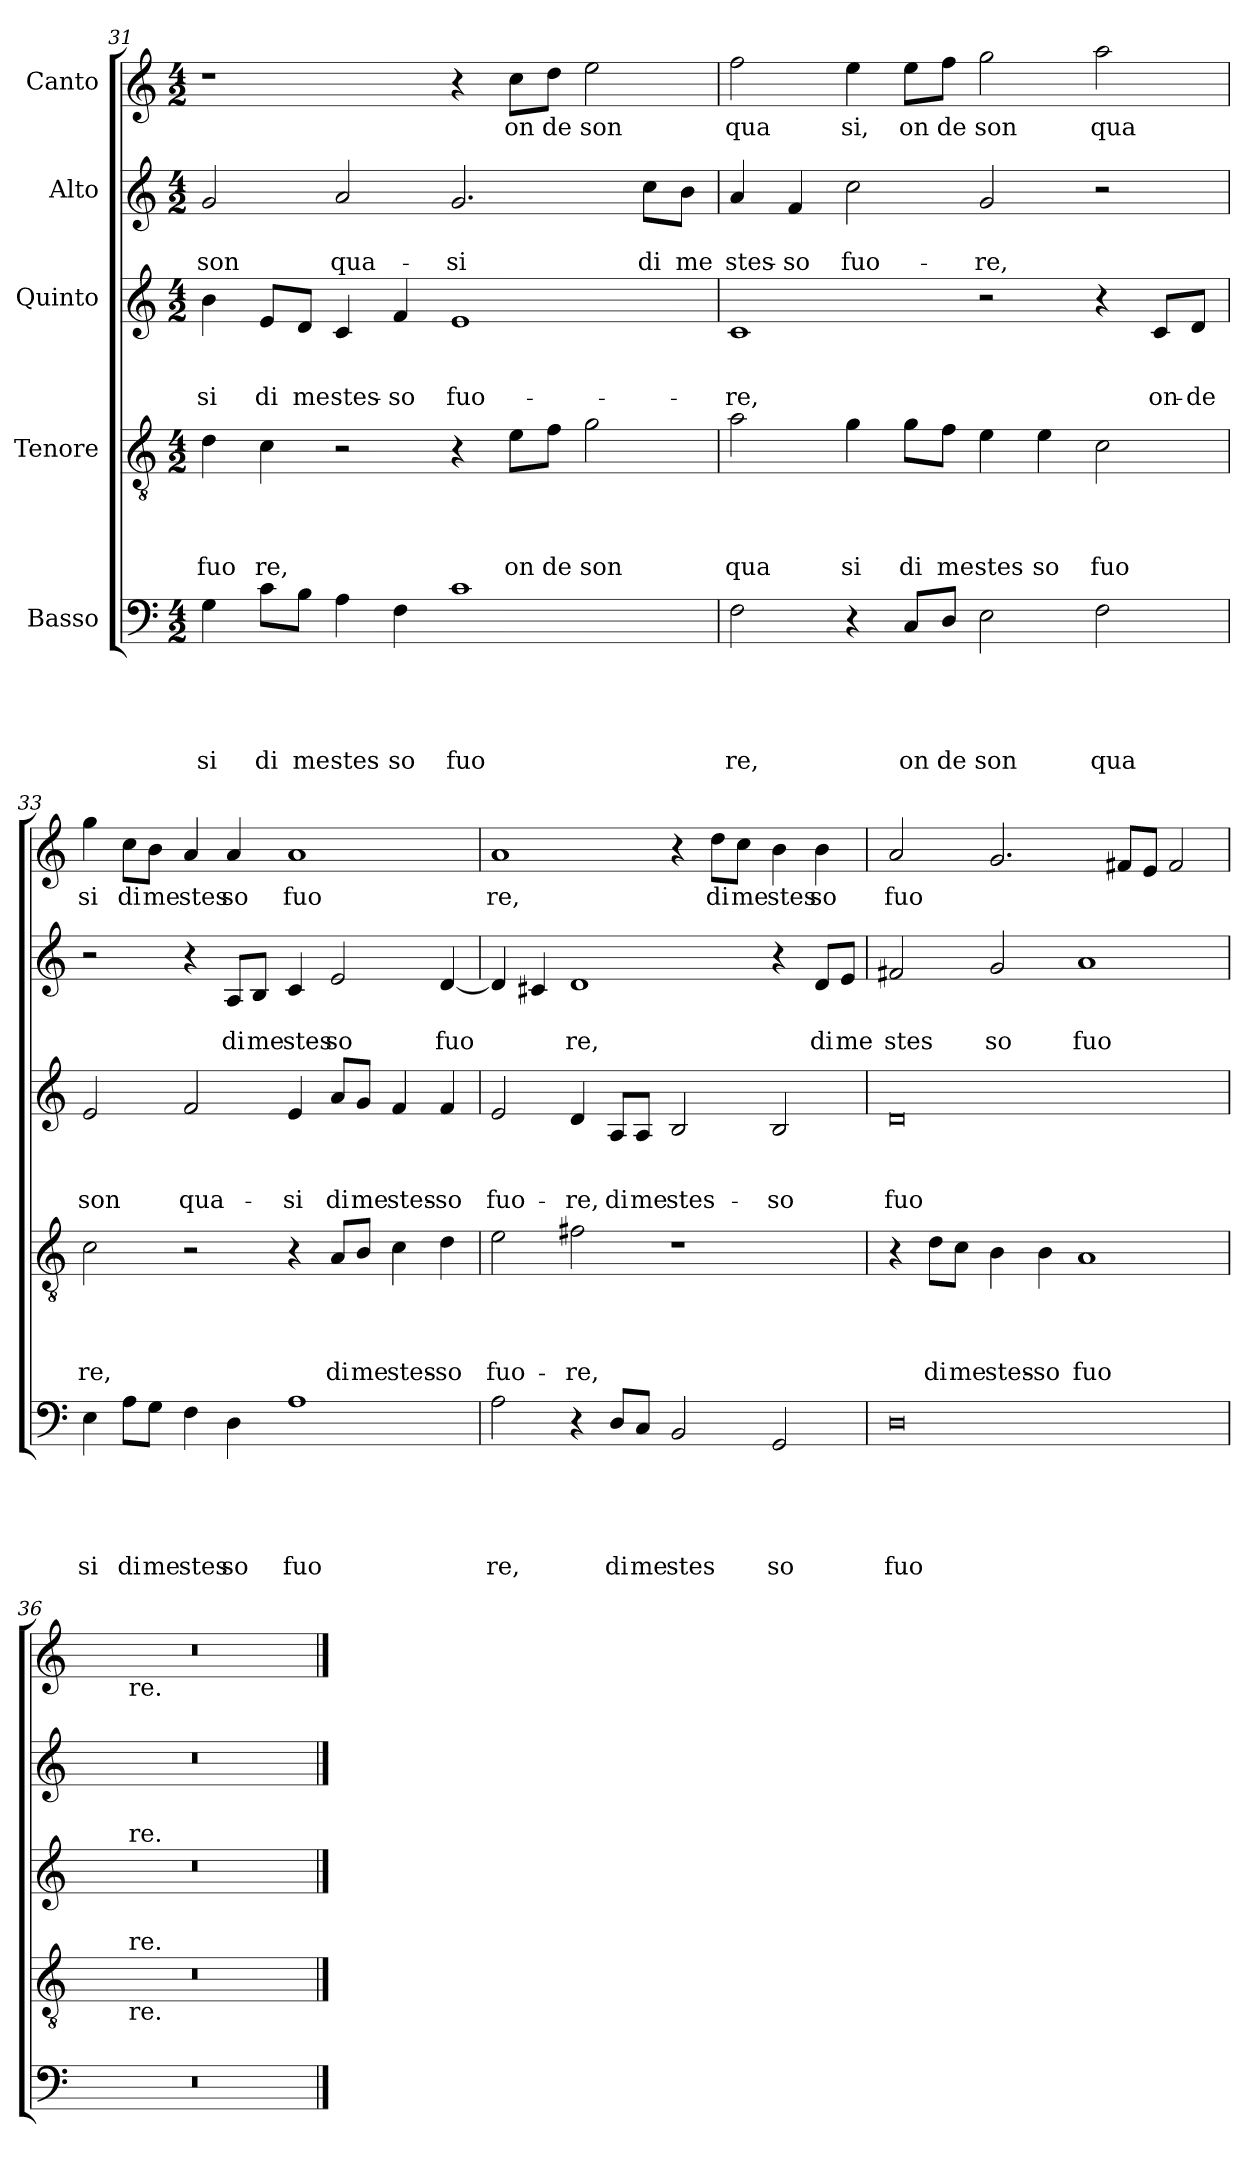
**kern	**text	**text	**text	**text	**text	**kern	**text	**text	**text	**text	**kern	**text	**text	**text	**kern	**text	**text	**kern	**text
*part5	*part5	*part5	*part5	*part5	*part5	*part4	*part4	*part4	*part4	*part4	*part3	*part3	*part3	*part3	*part2	*part2	*part2	*part1	*part1
*staff5	*staff5	*staff5	*staff5	*staff5	*staff5	*staff4	*staff4	*staff4	*staff4	*staff4	*staff3	*staff3	*staff3	*staff3	*staff2	*staff2	*staff2	*staff1	*staff1
*I"Basso	*	*	*	*	*	*I"Tenore	*	*	*	*	*I"Quinto	*	*	*	*I"Alto	*	*	*I"Canto	*
*clefF4	*	*	*	*	*	*clefGv2	*	*	*	*	*clefG2	*	*	*	*clefG2	*	*	*clefG2	*
*k[]	*	*	*	*	*	*k[]	*	*	*	*	*k[]	*	*	*	*k[]	*	*	*k[]	*
*C:	*	*	*	*	*	*C:	*	*	*	*	*C:	*	*	*	*C:	*	*	*C:	*
*M4/2	*	*	*	*	*	*M4/2	*	*	*	*	*M4/2	*	*	*	*M4/2	*	*	*M4/2	*
=31	=31	=31	=31	=31	=31	=31	=31	=31	=31	=31	=31	=31	=31	=31	=31	=31	=31	=31	=31
!	!	!	!	!	!LO:LY:b	!	!	!	!	!LO:LY:b	!	!	!	!LO:LY:b	!	!	!LO:LY:b	!	!
4G\	.	.	.	.	si	4d\	.	.	.	fuo	4b\	.	.	-si	2g/	.	son	1r	.
!	!	!	!	!	!LO:LY:b	!	!	!	!	!LO:LY:b	!	!	!	!LO:LY:b	!	!	!	!	!
8c\L	.	.	.	.	di	4c\	.	.	.	re,	8e/L	.	.	di	.	.	.	.	.
!	!	!	!	!	!LO:LY:b	!	!	!	!	!	!	!	!	!LO:LY:b	!	!	!	!	!
8B\J	.	.	.	.	me	.	.	.	.	.	8d/J	.	.	me	.	.	.	.	.
!	!	!	!	!	!LO:LY:b	!	!	!	!	!	!	!	!	!LO:LY:b	!	!	!LO:LY:b	!	!
4A\	.	.	.	.	stes	2r	.	.	.	.	4c/	.	.	stes-	2a/	.	qua-	.	.
!	!	!	!	!	!LO:LY:b	!	!	!	!	!	!	!	!	!LO:LY:b	!	!	!	!	!
4F\	.	.	.	.	so	.	.	.	.	.	4f/	.	.	-so	.	.	.	.	.
!	!	!	!	!	!LO:LY:b	!	!	!	!	!	!	!	!	!LO:LY:b	!	!	!LO:LY:b	!	!
1c	.	.	.	.	fuo	4r	.	.	.	.	1e	.	.	fuo-	2.g/	.	-si	4r	.
!	!	!	!	!	!	!	!	!	!	!LO:LY:b	!	!	!	!	!	!	!	!	!LO:LY:b
.	.	.	.	.	.	8e\L	.	.	.	on	.	.	.	.	.	.	.	8cc\L	on
!	!	!	!	!	!	!	!	!	!	!LO:LY:b	!	!	!	!	!	!	!	!	!LO:LY:b
.	.	.	.	.	.	8f\J	.	.	.	de	.	.	.	.	.	.	.	8dd\J	de
!	!	!	!	!	!	!	!	!	!	!LO:LY:b	!	!	!	!	!	!	!	!	!LO:LY:b
.	.	.	.	.	.	2g\	.	.	.	son	.	.	.	.	.	.	.	2ee\	son
!	!	!	!	!	!	!	!	!	!	!	!	!	!	!	!	!	!LO:LY:b	!	!
.	.	.	.	.	.	.	.	.	.	.	.	.	.	.	8cc\L	.	di	.	.
!	!	!	!	!	!	!	!	!	!	!	!	!	!	!	!	!	!LO:LY:b	!	!
.	.	.	.	.	.	.	.	.	.	.	.	.	.	.	8b\J	.	me	.	.
=32	=32	=32	=32	=32	=32	=32	=32	=32	=32	=32	=32	=32	=32	=32	=32	=32	=32	=32	=32
!	!	!	!	!	!LO:LY:b	!	!	!	!	!LO:LY:b	!	!	!	!LO:LY:b	!	!	!LO:LY:b	!	!LO:LY:b
2F\	.	.	.	.	re,	2a\	.	.	.	qua	1c	.	.	-re,	4a/	.	stes-	2ff\	qua
!	!	!	!	!	!	!	!	!	!	!	!	!	!	!	!	!	!LO:LY:b	!	!
.	.	.	.	.	.	.	.	.	.	.	.	.	.	.	4f/	.	-so	.	.
!	!	!	!	!	!	!	!	!	!	!LO:LY:b	!	!	!	!	!	!	!LO:LY:b	!	!LO:LY:b
4r	.	.	.	.	.	4g\	.	.	.	si	.	.	.	.	2cc\	.	fuo-	4ee\	si,
!	!	!	!	!	!LO:LY:b	!	!	!	!	!LO:LY:b	!	!	!	!	!	!	!	!	!LO:LY:b
8C/L	.	.	.	.	on	8g\L	.	.	.	di	.	.	.	.	.	.	.	8ee\L	on
!	!	!	!	!	!LO:LY:b	!	!	!	!	!LO:LY:b	!	!	!	!	!	!	!	!	!LO:LY:b
8D/J	.	.	.	.	de	8f\J	.	.	.	me	.	.	.	.	.	.	.	8ff\J	de
!	!	!	!	!	!LO:LY:b	!	!	!	!	!LO:LY:b	!	!	!	!	!	!	!LO:LY:b	!	!LO:LY:b
2E\	.	.	.	.	son	4e\	.	.	.	stes	2r	.	.	.	2g/	.	-re,	2gg\	son
!	!	!	!	!	!	!	!	!	!	!LO:LY:b	!	!	!	!	!	!	!	!	!
.	.	.	.	.	.	4e\	.	.	.	so	.	.	.	.	.	.	.	.	.
!	!	!	!	!	!LO:LY:b	!	!	!	!	!LO:LY:b	!	!	!	!	!	!	!	!	!LO:LY:b
2F\	.	.	.	.	qua	2c\	.	.	.	fuo	4r	.	.	.	2r	.	.	2aa\	qua
!	!	!	!	!	!	!	!	!	!	!	!	!	!	!LO:LY:b	!	!	!	!	!
.	.	.	.	.	.	.	.	.	.	.	8c/L	.	.	on-	.	.	.	.	.
!	!	!	!	!	!	!	!	!	!	!	!	!	!	!LO:LY:b	!	!	!	!	!
.	.	.	.	.	.	.	.	.	.	.	8d/J	.	.	-de	.	.	.	.	.
!!LO:LB:g=z
=33	=33	=33	=33	=33	=33	=33	=33	=33	=33	=33	=33	=33	=33	=33	=33	=33	=33	=33	=33
!	!	!	!	!	!LO:LY:b	!	!	!	!	!LO:LY:b	!	!	!	!LO:LY:b	!	!	!	!	!LO:LY:b
4E\	.	.	.	.	si	2c\	.	.	.	re,	2e/	.	.	son	2r	.	.	4gg\	si
!	!	!	!	!	!LO:LY:b	!	!	!	!	!	!	!	!	!	!	!	!	!	!LO:LY:b
8A\L	.	.	.	.	di	.	.	.	.	.	.	.	.	.	.	.	.	8cc\L	di
!	!	!	!	!	!LO:LY:b	!	!	!	!	!	!	!	!	!	!	!	!	!	!LO:LY:b
8G\J	.	.	.	.	me	.	.	.	.	.	.	.	.	.	.	.	.	8b\J	me
!	!	!	!	!	!LO:LY:b	!	!	!	!	!	!	!	!	!LO:LY:b	!	!	!	!	!LO:LY:b
4F\	.	.	.	.	stes	2r	.	.	.	.	2f/	.	.	qua-	4r	.	.	4a/	stes
!	!	!	!	!	!LO:LY:b	!	!	!	!	!	!	!	!	!	!	!	!LO:LY:b	!	!LO:LY:b
4D\	.	.	.	.	so	.	.	.	.	.	.	.	.	.	8A/L	.	di	4a/	so
!	!	!	!	!	!	!	!	!	!	!	!	!	!	!	!	!	!LO:LY:b	!	!
.	.	.	.	.	.	.	.	.	.	.	.	.	.	.	8B/J	.	me	.	.
!	!	!	!	!	!LO:LY:b	!	!	!	!	!	!	!	!	!LO:LY:b	!	!	!LO:LY:b	!	!LO:LY:b
1A	.	.	.	.	fuo	4r	.	.	.	.	4e/	.	.	-si	4c/	.	stes	1a	fuo
!	!	!	!	!	!	!	!	!	!	!LO:LY:b	!	!	!	!LO:LY:b	!	!	!LO:LY:b	!	!
.	.	.	.	.	.	8A/L	.	.	.	di	8a/L	.	.	di	2e/	.	so	.	.
!	!	!	!	!	!	!	!	!	!	!LO:LY:b	!	!	!	!LO:LY:b	!	!	!	!	!
.	.	.	.	.	.	8B/J	.	.	.	me	8g/J	.	.	me	.	.	.	.	.
!	!	!	!	!	!	!	!	!	!	!LO:LY:b	!	!	!	!LO:LY:b	!	!	!	!	!
.	.	.	.	.	.	4c\	.	.	.	stes-	4f/	.	.	stes-	.	.	.	.	.
!	!	!	!	!	!	!	!	!	!	!LO:LY:b	!	!	!	!LO:LY:b	!	!	!LO:LY:b	!	!
.	.	.	.	.	.	4d\	.	.	.	-so	4f/	.	.	-so	[<4d/	.	fuo	.	.
=34	=34	=34	=34	=34	=34	=34	=34	=34	=34	=34	=34	=34	=34	=34	=34	=34	=34	=34	=34
!	!	!	!	!	!LO:LY:b	!	!	!	!	!LO:LY:b	!	!	!	!LO:LY:b	!	!	!	!	!LO:LY:b
2A\	.	.	.	.	re,	2e\	.	.	.	fuo-	2e/	.	.	fuo-	4d/]	.	.	1a	re,
.	.	.	.	.	.	.	.	.	.	.	.	.	.	.	4c#X/	.	.	.	.
!	!	!	!	!	!	!	!	!	!	!LO:LY:b	!	!	!	!LO:LY:b	!	!	!LO:LY:b	!	!
4r	.	.	.	.	.	2f#X\	.	.	.	-re,	4d/	.	.	-re,	1d	.	re,	.	.
!	!	!	!	!	!LO:LY:b	!	!	!	!	!	!	!	!	!LO:LY:b	!	!	!	!	!
8D/L	.	.	.	.	di	.	.	.	.	.	8A/L	.	.	di	.	.	.	.	.
!	!	!	!	!	!LO:LY:b	!	!	!	!	!	!	!	!	!LO:LY:b	!	!	!	!	!
8C/J	.	.	.	.	me	.	.	.	.	.	8A/J	.	.	me	.	.	.	.	.
!	!	!	!	!	!LO:LY:b	!	!	!	!	!	!	!	!	!LO:LY:b	!	!	!	!	!
2BB/	.	.	.	.	stes	1r	.	.	.	.	2B/	.	.	stes-	.	.	.	4r	.
!	!	!	!	!	!	!	!	!	!	!	!	!	!	!	!	!	!	!	!LO:LY:b
.	.	.	.	.	.	.	.	.	.	.	.	.	.	.	.	.	.	8dd\L	di
!	!	!	!	!	!	!	!	!	!	!	!	!	!	!	!	!	!	!	!LO:LY:b
.	.	.	.	.	.	.	.	.	.	.	.	.	.	.	.	.	.	8cc\J	me
!	!	!	!	!	!LO:LY:b	!	!	!	!	!	!	!	!	!LO:LY:b	!	!	!	!	!LO:LY:b
2GG/	.	.	.	.	so	.	.	.	.	.	2B/	.	.	-so	4r	.	.	4b\	stes
!	!	!	!	!	!	!	!	!	!	!	!	!	!	!	!	!	!LO:LY:b	!	!LO:LY:b
.	.	.	.	.	.	.	.	.	.	.	.	.	.	.	8d/L	.	di	4b\	so
!	!	!	!	!	!	!	!	!	!	!	!	!	!	!	!	!	!LO:LY:b	!	!
.	.	.	.	.	.	.	.	.	.	.	.	.	.	.	8e/J	.	me	.	.
=35	=35	=35	=35	=35	=35	=35	=35	=35	=35	=35	=35	=35	=35	=35	=35	=35	=35	=35	=35
!	!	!	!	!	!LO:LY:b	!	!	!	!	!	!	!	!	!LO:LY:b	!	!	!LO:LY:b	!	!LO:LY:b
0D	.	.	.	.	fuo	4r	.	.	.	.	0d	.	.	fuo-	2f#X/	.	stes	2a/	fuo
!	!	!	!	!	!	!	!	!	!	!LO:LY:b	!	!	!	!	!	!	!	!	!
.	.	.	.	.	.	8d\L	.	.	.	di	.	.	.	.	.	.	.	.	.
!	!	!	!	!	!	!	!	!	!	!LO:LY:b	!	!	!	!	!	!	!	!	!
.	.	.	.	.	.	8c\J	.	.	.	me	.	.	.	.	.	.	.	.	.
!	!	!	!	!	!	!	!	!	!	!LO:LY:b	!	!	!	!	!	!	!LO:LY:b	!	!
.	.	.	.	.	.	4B\	.	.	.	stes-	.	.	.	.	2g/	.	so	2.g/	.
!	!	!	!	!	!	!	!	!	!	!LO:LY:b	!	!	!	!	!	!	!	!	!
.	.	.	.	.	.	4B\	.	.	.	-so	.	.	.	.	.	.	.	.	.
!	!	!	!	!	!	!	!	!	!	!LO:LY:b	!	!	!	!	!	!	!LO:LY:b	!	!
.	.	.	.	.	.	1A	.	.	.	fuo-	.	.	.	.	1a	.	fuo	.	.
.	.	.	.	.	.	.	.	.	.	.	.	.	.	.	.	.	.	8f#X/L	.
.	.	.	.	.	.	.	.	.	.	.	.	.	.	.	.	.	.	8e/J	.
.	.	.	.	.	.	.	.	.	.	.	.	.	.	.	.	.	.	2f#/	.
=36	=36	=36	=36	=36	=36	=36	=36	=36	=36	=36	=36	=36	=36	=36	=36	=36	=36	=36	=36
*	*	*	*	*	*	*^	*	*	*	*	*^	*	*	*	*	*	*	*^	*
0r	.	.	.	.	.	0r	4ryy	.	.	.	.	0r	4ryy	.	.	.	0r	.	.	0r	4ryy	.
.	.	.	.	.	.	.	32ryy	.	.	.	.	.	32ryy	.	.	.	.	.	.	.	32ryy	.
!	!	!	!	!	!	!	!	!	!	!	!	!	!	!	!	!	!	!	!	!	!LO:TX:b:t=re.	!
!	!	!	!	!	!	!	!	!	!	!	!	!	!LO:TX:a:t=re.	!	!	!	!	!	!	!	!	!
!	!	!	!	!	!	!	!LO:TX:a:t=re.	!	!	!	!	!	!	!	!	!	!	!	!	!	!	!
!	!	!	!	!	!	!	!LO:TX:b:t=re.	!	!	!	!	!	!	!	!	!	!	!	!	!	!	!
.	.	.	.	.	.	.	1ryy	.	.	.	.	.	1ryy	.	.	.	.	.	.	.	1ryy	.
.	.	.	.	.	.	.	2ryy	.	.	.	.	.	2ryy	.	.	.	.	.	.	.	2ryy	.
.	.	.	.	.	.	.	8..ryy	.	.	.	.	.	8..ryy	.	.	.	.	.	.	.	8..ryy	.
*	*	*	*	*	*	*v	*v	*	*	*	*	*	*	*	*	*	*	*	*	*v	*v	*
*	*	*	*	*	*	*	*	*	*	*	*v	*v	*	*	*	*	*	*	*	*
==	==	==	==	==	==	==	==	==	==	==	==	==	==	==	==	==	==	==	==
*-	*-	*-	*-	*-	*-	*-	*-	*-	*-	*-	*-	*-	*-	*-	*-	*-	*-	*-	*-
